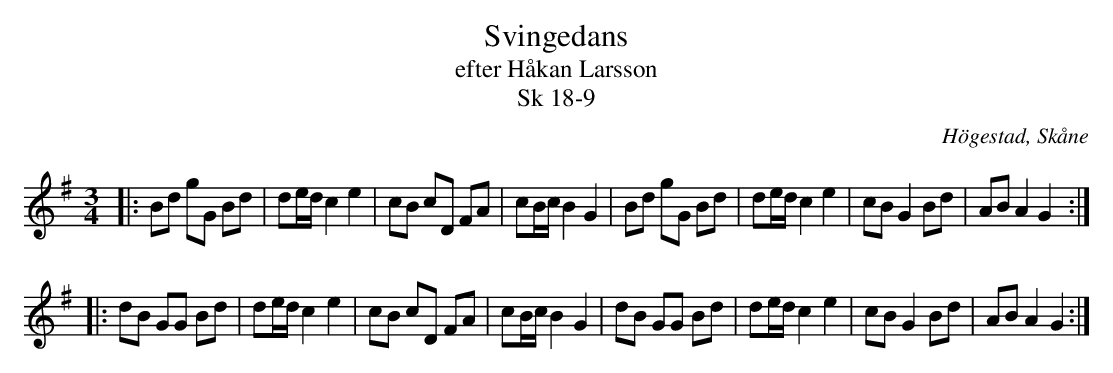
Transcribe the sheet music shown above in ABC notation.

X:1
T:Svingedans
T:efter Håkan Larsson
T:Sk 18-9
O:Högestad, Skåne
M:3/4
L:1/8
Q:108
K:G
|: Bd gG Bd | de/d/ c2 e2 | cB cD FA | cB/c/ B2 G2 | Bd gG Bd | de/d/ c2 e2 | cB G2 Bd | AB A2 G2 :|
|: dB GG Bd | de/d/ c2 e2 | cB cD FA | cB/c/ B2 G2 | dB GG Bd | de/d/ c2 e2 | cB G2 Bd | AB A2 G2 :|
